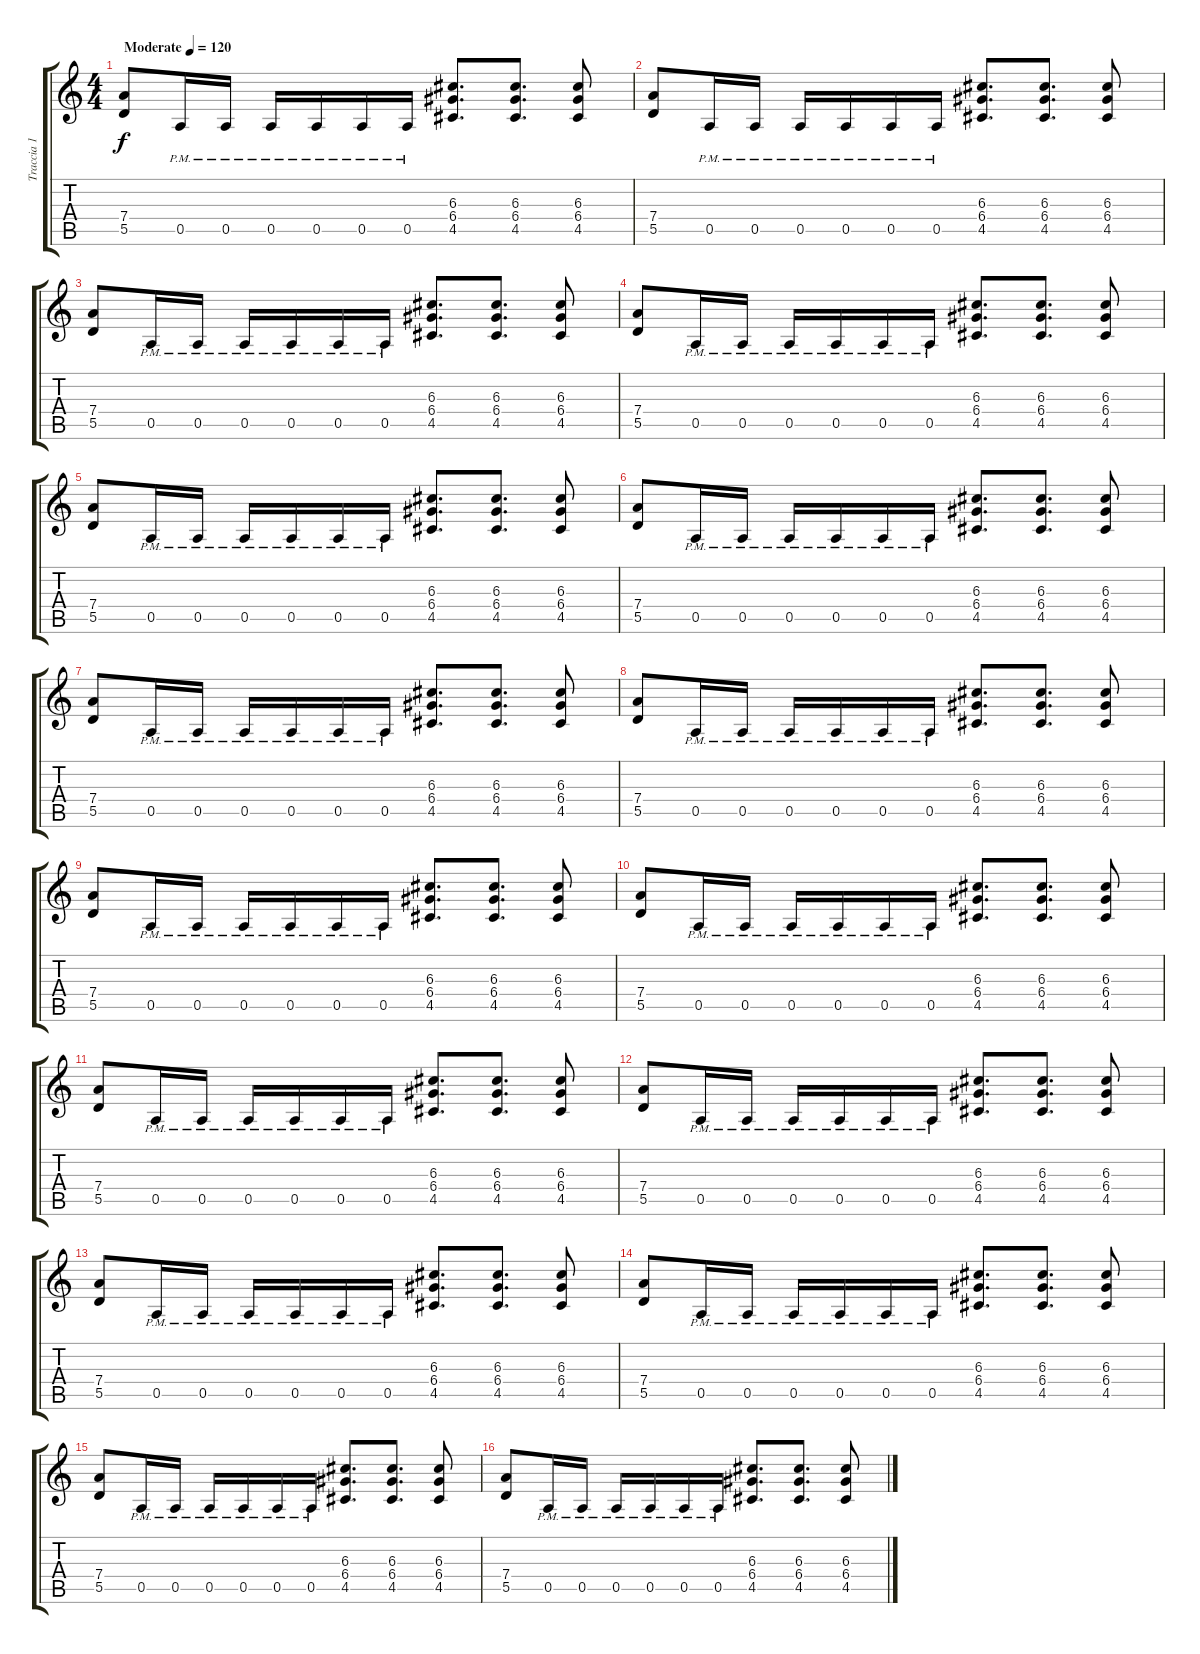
\track ("Traccia 1" "Traccia 1") {instrument distortionguitar}
\staff {score tabs}
\tuning (E4 B3 G3 D3 A2 E2) {hide}
\ts (4 4)
\tempo (120 "Moderate")
\clef g2
\ks c
(7.4 5.5).8{dy f instrument distortionguitar} 0.5{pm}.16 0.5{pm}.16 0.5{pm}.16 0.5{pm}.16 0.5{pm}.16 0.5{pm}.16 (6.3 6.4 4.5).8{d} (6.3 6.4 4.5).8{d} (6.3 6.4 4.5).8 |
(7.4 5.5).8 0.5{pm}.16 0.5{pm}.16 0.5{pm}.16 0.5{pm}.16 0.5{pm}.16 0.5{pm}.16 (6.3 6.4 4.5).8{d} (6.3 6.4 4.5).8{d} (6.3 6.4 4.5).8 |
(7.4 5.5).8 0.5{pm}.16 0.5{pm}.16 0.5{pm}.16 0.5{pm}.16 0.5{pm}.16 0.5{pm}.16 (6.3 6.4 4.5).8{d} (6.3 6.4 4.5).8{d} (6.3 6.4 4.5).8 |
(7.4 5.5).8 0.5{pm}.16 0.5{pm}.16 0.5{pm}.16 0.5{pm}.16 0.5{pm}.16 0.5{pm}.16 (6.3 6.4 4.5).8{d} (6.3 6.4 4.5).8{d} (6.3 6.4 4.5).8 |
(7.4 5.5).8 0.5{pm}.16 0.5{pm}.16 0.5{pm}.16 0.5{pm}.16 0.5{pm}.16 0.5{pm}.16 (6.3 6.4 4.5).8{d} (6.3 6.4 4.5).8{d} (6.3 6.4 4.5).8 |
(7.4 5.5).8 0.5{pm}.16 0.5{pm}.16 0.5{pm}.16 0.5{pm}.16 0.5{pm}.16 0.5{pm}.16 (6.3 6.4 4.5).8{d} (6.3 6.4 4.5).8{d} (6.3 6.4 4.5).8 |
(7.4 5.5).8 0.5{pm}.16 0.5{pm}.16 0.5{pm}.16 0.5{pm}.16 0.5{pm}.16 0.5{pm}.16 (6.3 6.4 4.5).8{d} (6.3 6.4 4.5).8{d} (6.3 6.4 4.5).8 |
(7.4 5.5).8 0.5{pm}.16 0.5{pm}.16 0.5{pm}.16 0.5{pm}.16 0.5{pm}.16 0.5{pm}.16 (6.3 6.4 4.5).8{d} (6.3 6.4 4.5).8{d} (6.3 6.4 4.5).8 |
(7.4 5.5).8 0.5{pm}.16 0.5{pm}.16 0.5{pm}.16 0.5{pm}.16 0.5{pm}.16 0.5{pm}.16 (6.3 6.4 4.5).8{d} (6.3 6.4 4.5).8{d} (6.3 6.4 4.5).8 |
(7.4 5.5).8 0.5{pm}.16 0.5{pm}.16 0.5{pm}.16 0.5{pm}.16 0.5{pm}.16 0.5{pm}.16 (6.3 6.4 4.5).8{d} (6.3 6.4 4.5).8{d} (6.3 6.4 4.5).8 |
(7.4 5.5).8 0.5{pm}.16 0.5{pm}.16 0.5{pm}.16 0.5{pm}.16 0.5{pm}.16 0.5{pm}.16 (6.3 6.4 4.5).8{d} (6.3 6.4 4.5).8{d} (6.3 6.4 4.5).8 |
(7.4 5.5).8 0.5{pm}.16 0.5{pm}.16 0.5{pm}.16 0.5{pm}.16 0.5{pm}.16 0.5{pm}.16 (6.3 6.4 4.5).8{d} (6.3 6.4 4.5).8{d} (6.3 6.4 4.5).8 |
(7.4 5.5).8 0.5{pm}.16 0.5{pm}.16 0.5{pm}.16 0.5{pm}.16 0.5{pm}.16 0.5{pm}.16 (6.3 6.4 4.5).8{d} (6.3 6.4 4.5).8{d} (6.3 6.4 4.5).8 |
(7.4 5.5).8 0.5{pm}.16 0.5{pm}.16 0.5{pm}.16 0.5{pm}.16 0.5{pm}.16 0.5{pm}.16 (6.3 6.4 4.5).8{d} (6.3 6.4 4.5).8{d} (6.3 6.4 4.5).8 |
(7.4 5.5).8 0.5{pm}.16 0.5{pm}.16 0.5{pm}.16 0.5{pm}.16 0.5{pm}.16 0.5{pm}.16 (6.3 6.4 4.5).8{d} (6.3 6.4 4.5).8{d} (6.3 6.4 4.5).8 |
(7.4 5.5).8 0.5{pm}.16 0.5{pm}.16 0.5{pm}.16 0.5{pm}.16 0.5{pm}.16 0.5{pm}.16 (6.3 6.4 4.5).8{d} (6.3 6.4 4.5).8{d} (6.3 6.4 4.5).8
